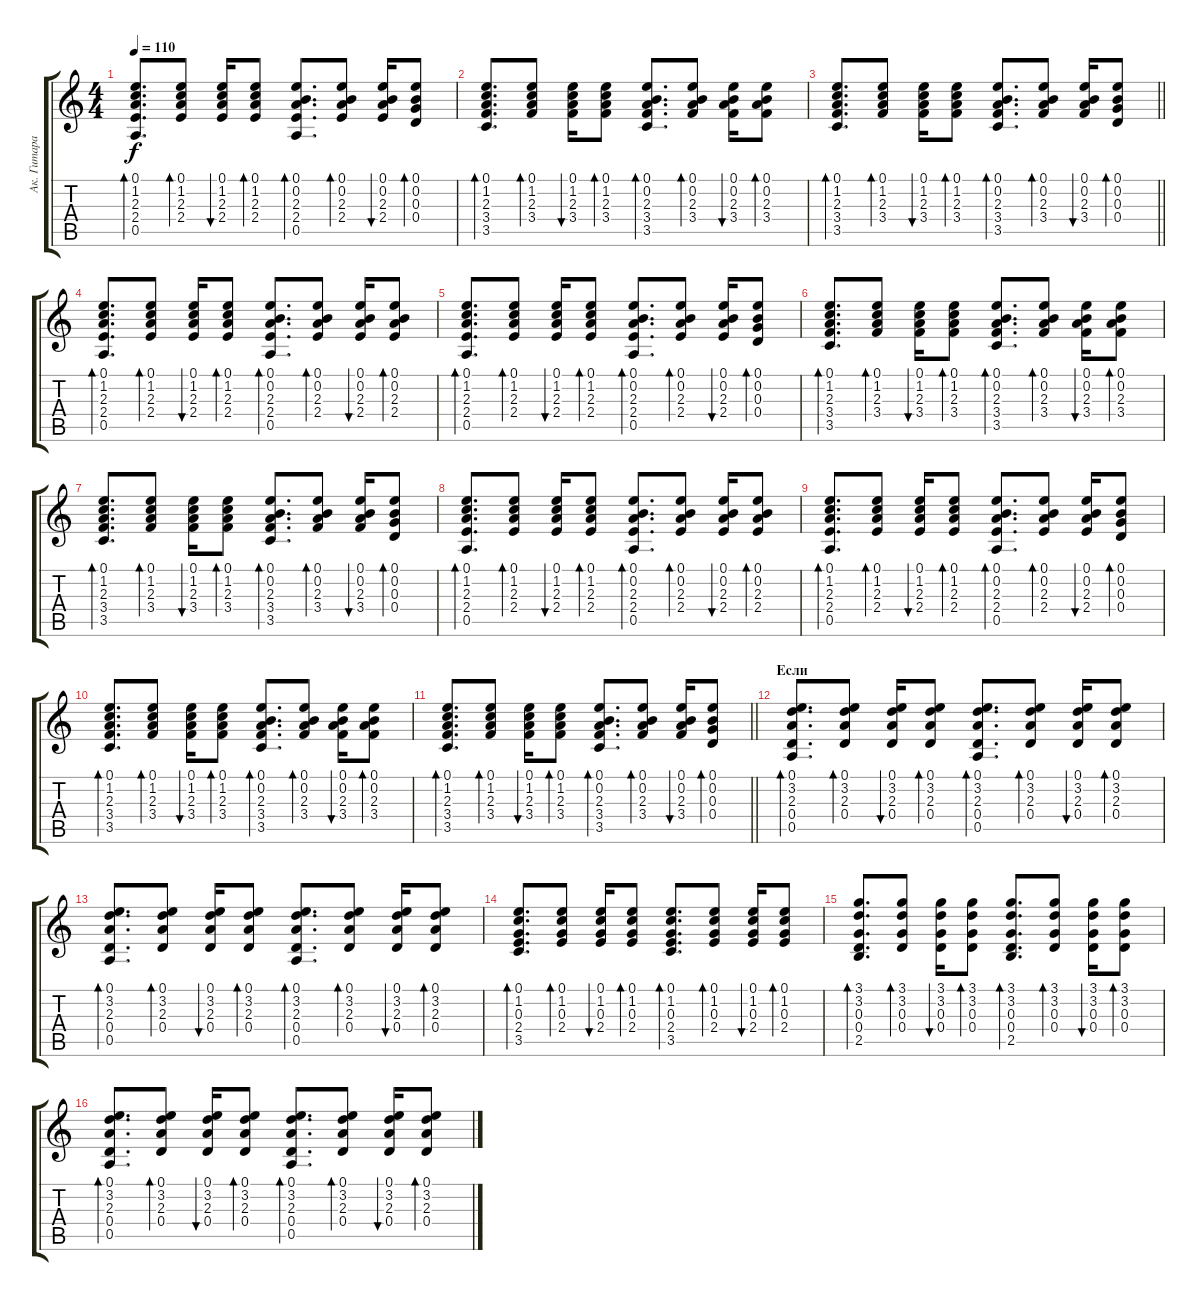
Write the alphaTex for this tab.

\track ("Ак. Гитара (Илья Чёрт)" "Ак. Гитара") {instrument acousticguitarsteel}
\staff {score tabs}
\tuning (E4 B3 G3 D3 A2 E2) {hide}
\ts (4 4)
\tempo 110
\clef g2
\ks c
(0.1 1.2 2.3 2.4 0.5).8{d bd 30 dy f} (0.1 1.2 2.3 2.4).8{bd 30} (0.1 1.2 2.3 2.4).16{bu 30} (0.1 1.2 2.3 2.4).8{bd 30} (0.1 0.2 2.3 2.4 0.5).8{d bd 30} (0.1 0.2 2.3 2.4).8{bd 30} (0.1 0.2 2.3 2.4).16{bu 30} (0.1 0.2 0.3 0.4).8{bd 30} |
(0.1 1.2 2.3 3.4 3.5).8{d bd 30} (0.1 1.2 2.3 3.4).8{bd 30} (0.1 1.2 2.3 3.4).16{bu 30} (0.1 1.2 2.3 3.4).8{bd 30} (0.1 0.2 2.3 3.4 3.5).8{d bd 30} (0.1 0.2 2.3 3.4).8{bd 30} (0.1 0.2 2.3 3.4).16{bu 30} (0.1 0.2 2.3 3.4).8{bd 30} |
\barLineRight lightlight
(0.1 1.2 2.3 3.4 3.5).8{d bd 30} (0.1 1.2 2.3 3.4).8{bd 30} (0.1 1.2 2.3 3.4).16{bu 30} (0.1 1.2 2.3 3.4).8{bd 30} (0.1 0.2 2.3 3.4 3.5).8{d bd 30} (0.1 0.2 2.3 3.4).8{bd 30} (0.1 0.2 2.3 3.4).16{bu 30} (0.1 0.2 0.3 0.4).8{bd 30} |
(0.1 1.2 2.3 2.4 0.5).8{d bd 30} (0.1 1.2 2.3 2.4).8{bd 30} (0.1 1.2 2.3 2.4).16{bu 30} (0.1 1.2 2.3 2.4).8{bd 30} (0.1 0.2 2.3 2.4 0.5).8{d bd 30} (0.1 0.2 2.3 2.4).8{bd 30} (0.1 0.2 2.3 2.4).16{bu 30} (0.1 0.2 2.3 2.4).8{bd 30} |
(0.1 1.2 2.3 2.4 0.5).8{d bd 30} (0.1 1.2 2.3 2.4).8{bd 30} (0.1 1.2 2.3 2.4).16{bu 30} (0.1 1.2 2.3 2.4).8{bd 30} (0.1 0.2 2.3 2.4 0.5).8{d bd 30} (0.1 0.2 2.3 2.4).8{bd 30} (0.1 0.2 2.3 2.4).16{bu 30} (0.1 0.2 0.3 0.4).8{bd 30} |
(0.1 1.2 2.3 3.4 3.5).8{d bd 30} (0.1 1.2 2.3 3.4).8{bd 30} (0.1 1.2 2.3 3.4).16{bu 30} (0.1 1.2 2.3 3.4).8{bd 30} (0.1 0.2 2.3 3.4 3.5).8{d bd 30} (0.1 0.2 2.3 3.4).8{bd 30} (0.1 0.2 2.3 3.4).16{bu 30} (0.1 0.2 2.3 3.4).8{bd 30} |
(0.1 1.2 2.3 3.4 3.5).8{d bd 30} (0.1 1.2 2.3 3.4).8{bd 30} (0.1 1.2 2.3 3.4).16{bu 30} (0.1 1.2 2.3 3.4).8{bd 30} (0.1 0.2 2.3 3.4 3.5).8{d bd 30} (0.1 0.2 2.3 3.4).8{bd 30} (0.1 0.2 2.3 3.4).16{bu 30} (0.1 0.2 0.3 0.4).8{bd 30} |
(0.1 1.2 2.3 2.4 0.5).8{d bd 30} (0.1 1.2 2.3 2.4).8{bd 30} (0.1 1.2 2.3 2.4).16{bu 30} (0.1 1.2 2.3 2.4).8{bd 30} (0.1 0.2 2.3 2.4 0.5).8{d bd 30} (0.1 0.2 2.3 2.4).8{bd 30} (0.1 0.2 2.3 2.4).16{bu 30} (0.1 0.2 2.3 2.4).8{bd 30} |
(0.1 1.2 2.3 2.4 0.5).8{d bd 30} (0.1 1.2 2.3 2.4).8{bd 30} (0.1 1.2 2.3 2.4).16{bu 30} (0.1 1.2 2.3 2.4).8{bd 30} (0.1 0.2 2.3 2.4 0.5).8{d bd 30} (0.1 0.2 2.3 2.4).8{bd 30} (0.1 0.2 2.3 2.4).16{bu 30} (0.1 0.2 0.3 0.4).8{bd 30} |
(0.1 1.2 2.3 3.4 3.5).8{d bd 30} (0.1 1.2 2.3 3.4).8{bd 30} (0.1 1.2 2.3 3.4).16{bu 30} (0.1 1.2 2.3 3.4).8{bd 30} (0.1 0.2 2.3 3.4 3.5).8{d bd 30} (0.1 0.2 2.3 3.4).8{bd 30} (0.1 0.2 2.3 3.4).16{bu 30} (0.1 0.2 2.3 3.4).8{bd 30} |
\barLineRight lightlight
(0.1 1.2 2.3 3.4 3.5).8{d bd 30} (0.1 1.2 2.3 3.4).8{bd 30} (0.1 1.2 2.3 3.4).16{bu 30} (0.1 1.2 2.3 3.4).8{bd 30} (0.1 0.2 2.3 3.4 3.5).8{d bd 30} (0.1 0.2 2.3 3.4).8{bd 30} (0.1 0.2 2.3 3.4).16{bu 30} (0.1 0.2 0.3 0.4).8{bd 30} |
\section ("" "Если")
(0.1 3.2 2.3 0.4 0.5).8{d bd 30} (0.1 3.2 2.3 0.4).8{bd 30} (0.1 3.2 2.3 0.4).16{bu 30} (0.1 3.2 2.3 0.4).8{bd 30} (0.1 3.2 2.3 0.4 0.5).8{d bd 30} (0.1 3.2 2.3 0.4).8{bd 30} (0.1 3.2 2.3 0.4).16{bu 30} (0.1 3.2 2.3 0.4).8{bd 30} |
(0.1 3.2 2.3 0.4 0.5).8{d bd 30} (0.1 3.2 2.3 0.4).8{bd 30} (0.1 3.2 2.3 0.4).16{bu 30} (0.1 3.2 2.3 0.4).8{bd 30} (0.1 3.2 2.3 0.4 0.5).8{d bd 30} (0.1 3.2 2.3 0.4).8{bd 30} (0.1 3.2 2.3 0.4).16{bu 30} (0.1 3.2 2.3 0.4).8{bd 30} |
(0.1 1.2 0.3 2.4 3.5).8{d bd 30} (0.1 1.2 0.3 2.4).8{bd 30} (0.1 1.2 0.3 2.4).16{bu 30} (0.1 1.2 0.3 2.4).8{bd 30} (0.1 1.2 0.3 2.4 3.5).8{d bd 30} (0.1 1.2 0.3 2.4).8{bd 30} (0.1 1.2 0.3 2.4).16{bu 30} (0.1 1.2 0.3 2.4).8{bd 30} |
(3.1 3.2 0.3 0.4 2.5).8{d bd 30} (3.1 3.2 0.3 0.4).8{bd 30} (3.1 3.2 0.3 0.4).16{bu 30} (3.1 3.2 0.3 0.4).8{bd 30} (3.1 3.2 0.3 0.4 2.5).8{d bd 30} (3.1 3.2 0.3 0.4).8{bd 30} (3.1 3.2 0.3 0.4).16{bu 30} (3.1 3.2 0.3 0.4).8{bd 30} |
(0.1 3.2 2.3 0.4 0.5).8{d bd 30} (0.1 3.2 2.3 0.4).8{bd 30} (0.1 3.2 2.3 0.4).16{bu 30} (0.1 3.2 2.3 0.4).8{bd 30} (0.1 3.2 2.3 0.4 0.5).8{d bd 30} (0.1 3.2 2.3 0.4).8{bd 30} (0.1 3.2 2.3 0.4).16{bu 30} (0.1 3.2 2.3 0.4).8{bd 30}
